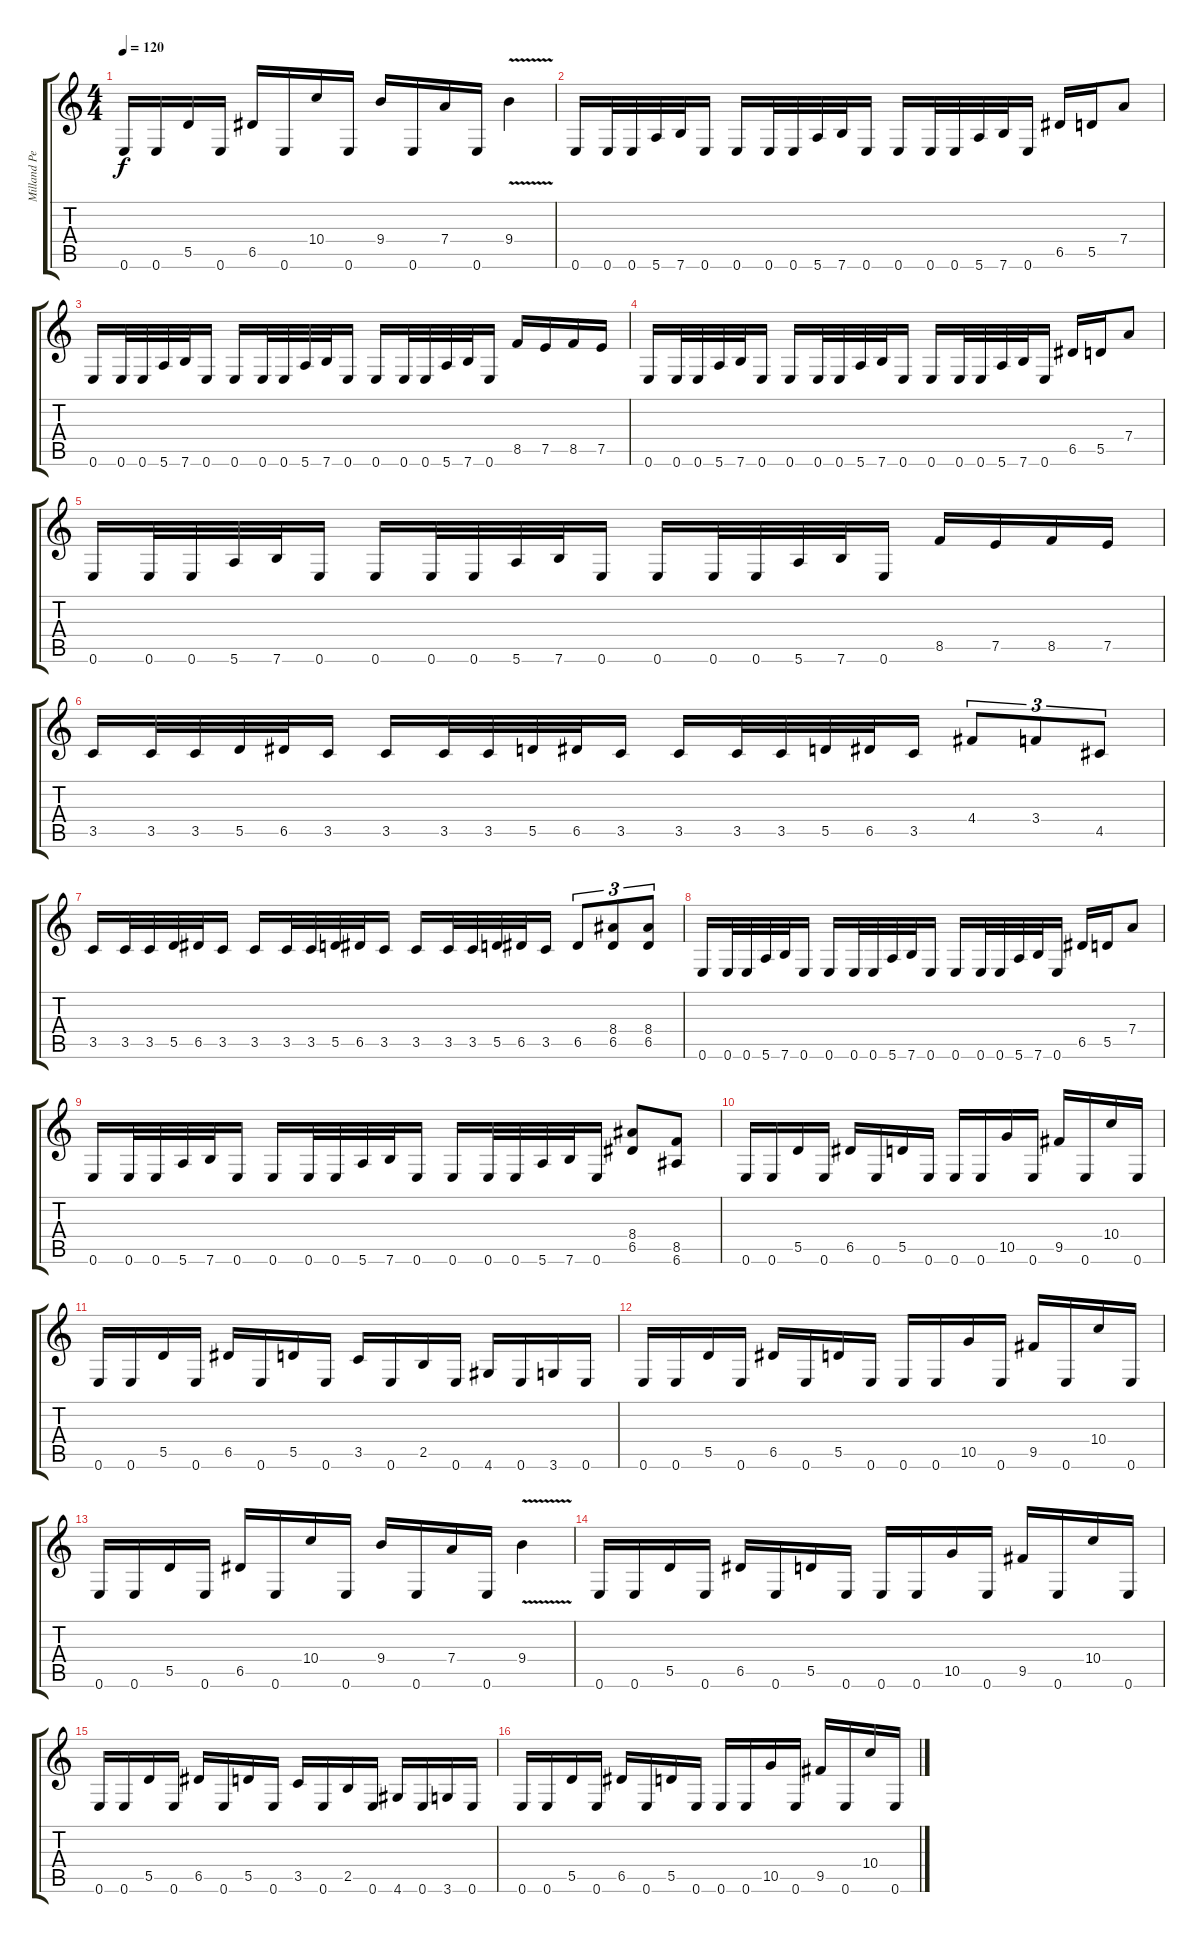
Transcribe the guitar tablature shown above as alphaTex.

\track ("Milland Petrozza" "Milland Pe") {instrument distortionguitar}
\staff {score tabs}
\tuning (E4 B3 G3 D3 A2 E2) {hide}
\ts (4 4)
\tempo 120
\clef g2
\ks c
0.6.16{dy f} 0.6.16 5.5.16 0.6.16 6.5.16 0.6.16 10.4.16 0.6.16 9.4.16 0.6.16 7.4.16 0.6.16 9.4{v}.4 |
0.6.16 0.6.32 0.6.32 5.6.32 7.6.32 0.6.16 0.6.16 0.6.32 0.6.32 5.6.32 7.6.32 0.6.16 0.6.16 0.6.32 0.6.32 5.6.32 7.6.32 0.6.16 6.5.16 5.5.16 7.4.8 |
0.6.16 0.6.32 0.6.32 5.6.32 7.6.32 0.6.16 0.6.16 0.6.32 0.6.32 5.6.32 7.6.32 0.6.16 0.6.16 0.6.32 0.6.32 5.6.32 7.6.32 0.6.16 8.5.16 7.5.16 8.5.16 7.5.16 |
0.6.16 0.6.32 0.6.32 5.6.32 7.6.32 0.6.16 0.6.16 0.6.32 0.6.32 5.6.32 7.6.32 0.6.16 0.6.16 0.6.32 0.6.32 5.6.32 7.6.32 0.6.16 6.5.16 5.5.16 7.4.8 |
0.6.16 0.6.32 0.6.32 5.6.32 7.6.32 0.6.16 0.6.16 0.6.32 0.6.32 5.6.32 7.6.32 0.6.16 0.6.16 0.6.32 0.6.32 5.6.32 7.6.32 0.6.16 8.5.16 7.5.16 8.5.16 7.5.16 |
3.5.16 3.5.32 3.5.32 5.5.32 6.5.32 3.5.16 3.5.16 3.5.32 3.5.32 5.5.32 6.5.32 3.5.16 3.5.16 3.5.32 3.5.32 5.5.32 6.5.32 3.5.16 4.4.8{tu (3 2)} 3.4.8{tu (3 2)} 4.5.8{tu (3 2)} |
3.5.16 3.5.32 3.5.32 5.5.32 6.5.32 3.5.16 3.5.16 3.5.32 3.5.32 5.5.32 6.5.32 3.5.16 3.5.16 3.5.32 3.5.32 5.5.32 6.5.32 3.5.16 6.5.8{tu (3 2)} (8.4 6.5).8{tu (3 2)} (8.4 6.5).8{tu (3 2)} |
0.6.16 0.6.32 0.6.32 5.6.32 7.6.32 0.6.16 0.6.16 0.6.32 0.6.32 5.6.32 7.6.32 0.6.16 0.6.16 0.6.32 0.6.32 5.6.32 7.6.32 0.6.16 6.5.16 5.5.16 7.4.8 |
0.6.16 0.6.32 0.6.32 5.6.32 7.6.32 0.6.16 0.6.16 0.6.32 0.6.32 5.6.32 7.6.32 0.6.16 0.6.16 0.6.32 0.6.32 5.6.32 7.6.32 0.6.16 (8.4 6.5).8 (8.5 6.6).8 |
0.6.16 0.6.16 5.5.16 0.6.16 6.5.16 0.6.16 5.5.16 0.6.16 0.6.16 0.6.16 10.5.16 0.6.16 9.5.16 0.6.16 10.4.16 0.6.16 |
0.6.16 0.6.16 5.5.16 0.6.16 6.5.16 0.6.16 5.5.16 0.6.16 3.5.16 0.6.16 2.5.16 0.6.16 4.6.16 0.6.16 3.6.16 0.6.16 |
0.6.16 0.6.16 5.5.16 0.6.16 6.5.16 0.6.16 5.5.16 0.6.16 0.6.16 0.6.16 10.5.16 0.6.16 9.5.16 0.6.16 10.4.16 0.6.16 |
0.6.16 0.6.16 5.5.16 0.6.16 6.5.16 0.6.16 10.4.16 0.6.16 9.4.16 0.6.16 7.4.16 0.6.16 9.4{v}.4 |
0.6.16 0.6.16 5.5.16 0.6.16 6.5.16 0.6.16 5.5.16 0.6.16 0.6.16 0.6.16 10.5.16 0.6.16 9.5.16 0.6.16 10.4.16 0.6.16 |
0.6.16 0.6.16 5.5.16 0.6.16 6.5.16 0.6.16 5.5.16 0.6.16 3.5.16 0.6.16 2.5.16 0.6.16 4.6.16 0.6.16 3.6.16 0.6.16 |
0.6.16 0.6.16 5.5.16 0.6.16 6.5.16 0.6.16 5.5.16 0.6.16 0.6.16 0.6.16 10.5.16 0.6.16 9.5.16 0.6.16 10.4.16 0.6.16
